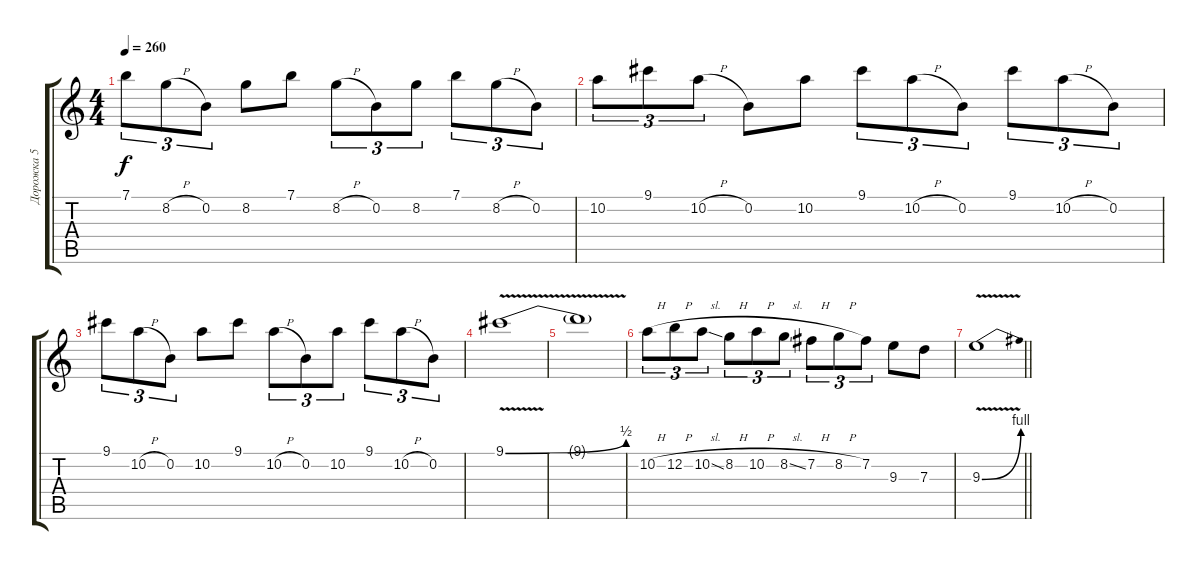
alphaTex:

\track ("Дорожка 5" "Дорожка 5") {instrument distortionguitar}
\staff {score tabs}
\tuning (E4 B3 G3 D3 A2 E2) {hide}
\ts (4 4)
\tempo 260
\clef g2
\ks c
7.1.8{tu (3 2) dy f} 8.2{h}.8{tu (3 2)} 0.2.8{tu (3 2)} 8.2.8 7.1.8 8.2{h}.8{tu (3 2)} 0.2.8{tu (3 2)} 8.2.8{tu (3 2)} 7.1.8{tu (3 2)} 8.2{h}.8{tu (3 2)} 0.2.8{tu (3 2)} |
10.2.8{tu (3 2)} 9.1.8{tu (3 2)} 10.2{h}.8{tu (3 2)} 0.2.8 10.2.8 9.1.8{tu (3 2)} 10.2{h}.8{tu (3 2)} 0.2.8{tu (3 2)} 9.1.8{tu (3 2)} 10.2{h}.8{tu (3 2)} 0.2.8{tu (3 2)} |
9.1.8{tu (3 2)} 10.2{h}.8{tu (3 2)} 0.2.8{tu (3 2)} 10.2.8 9.1.8 10.2{h}.8{tu (3 2)} 0.2.8{tu (3 2)} 10.2.8{tu (3 2)} 9.1.8{tu (3 2)} 10.2{h}.8{tu (3 2)} 0.2.8{tu (3 2)} |
9.1{be (bend 0 0 60 2) v}.1 |
9.1{t}.1 |
10.2{h}.8{tu (3 2)} 12.2{h}.8{tu (3 2)} 10.2{sl}.8{tu (3 2)} 8.2{h}.8{tu (3 2)} 10.2{h}.8{tu (3 2)} 8.2{sl}.8{tu (3 2)} 7.2{h}.8{tu (3 2)} 8.2{h}.8{tu (3 2)} 7.2.8{tu (3 2)} 9.3.8 7.3.8 |
\barLineRight lightlight
9.3{be (bend 0 0 60 4) v}.1
